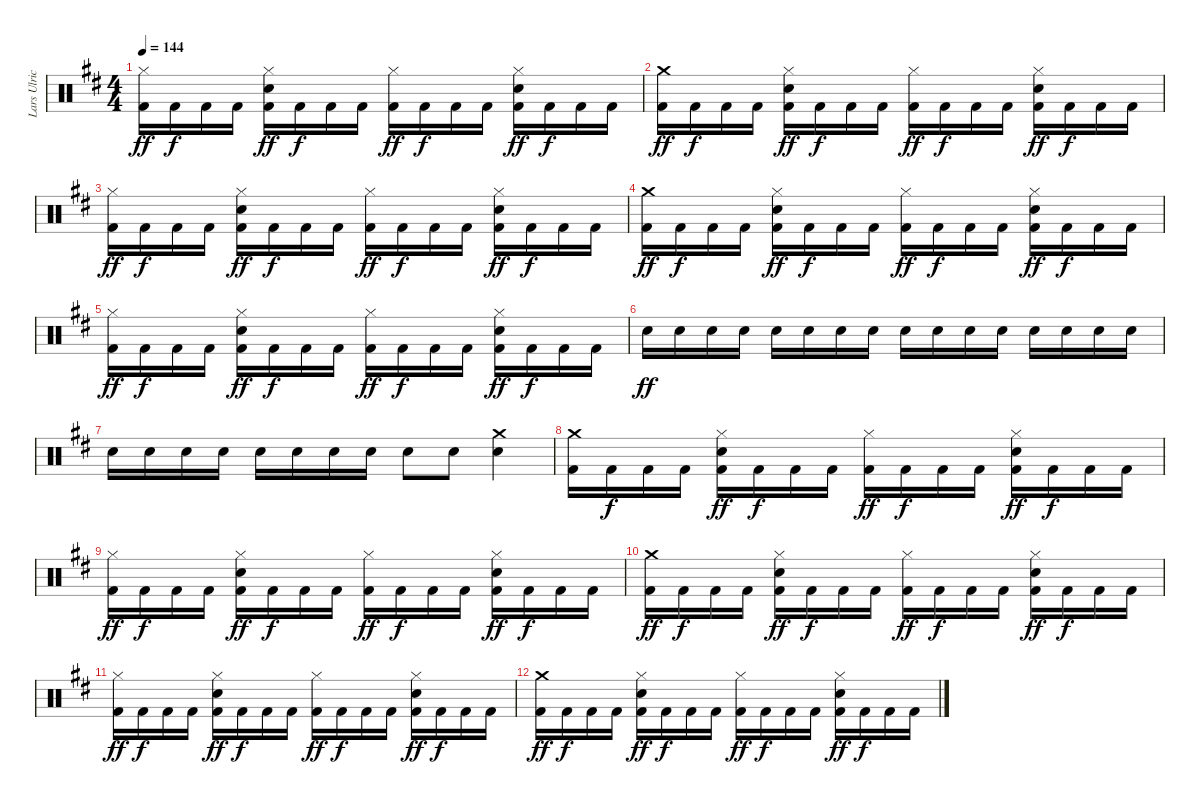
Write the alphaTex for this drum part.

\track ("Lars Ulrich" "Lars Ulric") {instrument percussion}
\staff {score}
\articulation defaults
\ts (4 4)
\tempo 144
\clef neutral
\ks bminor
("Hi-Hat (closed)" "Kick (hit) 2").16{dy ff} "Kick (hit) 2".16{dy f} "Kick (hit) 2".16 "Kick (hit) 2".16 ("Hi-Hat (closed)" "Snare (hit) 2" "Kick (hit) 2").16{dy ff} "Kick (hit) 2".16{dy f} "Kick (hit) 2".16 "Kick (hit) 2".16 ("Hi-Hat (closed)" "Kick (hit) 2").16{dy ff} "Kick (hit) 2".16{dy f} "Kick (hit) 2".16 "Kick (hit) 2".16 ("Hi-Hat (closed)" "Snare (hit) 2" "Kick (hit) 2").16{dy ff} "Kick (hit) 2".16{dy f} "Kick (hit) 2".16 "Kick (hit) 2".16 |
("Crash medium (hit)" "Kick (hit) 2").16{dy ff} "Kick (hit) 2".16{dy f} "Kick (hit) 2".16 "Kick (hit) 2".16 ("Hi-Hat (closed)" "Snare (hit) 2" "Kick (hit) 2").16{dy ff} "Kick (hit) 2".16{dy f} "Kick (hit) 2".16 "Kick (hit) 2".16 ("Hi-Hat (closed)" "Kick (hit) 2").16{dy ff} "Kick (hit) 2".16{dy f} "Kick (hit) 2".16 "Kick (hit) 2".16 ("Hi-Hat (closed)" "Snare (hit) 2" "Kick (hit) 2").16{dy ff} "Kick (hit) 2".16{dy f} "Kick (hit) 2".16 "Kick (hit) 2".16 |
("Hi-Hat (closed)" "Kick (hit) 2").16{dy ff} "Kick (hit) 2".16{dy f} "Kick (hit) 2".16 "Kick (hit) 2".16 ("Hi-Hat (closed)" "Snare (hit) 2" "Kick (hit) 2").16{dy ff} "Kick (hit) 2".16{dy f} "Kick (hit) 2".16 "Kick (hit) 2".16 ("Hi-Hat (closed)" "Kick (hit) 2").16{dy ff} "Kick (hit) 2".16{dy f} "Kick (hit) 2".16 "Kick (hit) 2".16 ("Hi-Hat (closed)" "Snare (hit) 2" "Kick (hit) 2").16{dy ff} "Kick (hit) 2".16{dy f} "Kick (hit) 2".16 "Kick (hit) 2".16 |
("Crash medium (hit)" "Kick (hit) 2").16{dy ff} "Kick (hit) 2".16{dy f} "Kick (hit) 2".16 "Kick (hit) 2".16 ("Hi-Hat (closed)" "Snare (hit) 2" "Kick (hit) 2").16{dy ff} "Kick (hit) 2".16{dy f} "Kick (hit) 2".16 "Kick (hit) 2".16 ("Hi-Hat (closed)" "Kick (hit) 2").16{dy ff} "Kick (hit) 2".16{dy f} "Kick (hit) 2".16 "Kick (hit) 2".16 ("Hi-Hat (closed)" "Snare (hit) 2" "Kick (hit) 2").16{dy ff} "Kick (hit) 2".16{dy f} "Kick (hit) 2".16 "Kick (hit) 2".16 |
("Hi-Hat (closed)" "Kick (hit) 2").16{dy ff} "Kick (hit) 2".16{dy f} "Kick (hit) 2".16 "Kick (hit) 2".16 ("Hi-Hat (closed)" "Snare (hit) 2" "Kick (hit) 2").16{dy ff} "Kick (hit) 2".16{dy f} "Kick (hit) 2".16 "Kick (hit) 2".16 ("Hi-Hat (closed)" "Kick (hit) 2").16{dy ff} "Kick (hit) 2".16{dy f} "Kick (hit) 2".16 "Kick (hit) 2".16 ("Hi-Hat (closed)" "Snare (hit) 2" "Kick (hit) 2").16{dy ff} "Kick (hit) 2".16{dy f} "Kick (hit) 2".16 "Kick (hit) 2".16 |
"Snare (hit) 2".16{dy ff} "Snare (hit) 2".16 "Snare (hit) 2".16 "Snare (hit) 2".16 "Snare (hit) 2".16 "Snare (hit) 2".16 "Snare (hit) 2".16 "Snare (hit) 2".16 "Snare (hit) 2".16 "Snare (hit) 2".16 "Snare (hit) 2".16 "Snare (hit) 2".16 "Snare (hit) 2".16 "Snare (hit) 2".16 "Snare (hit) 2".16 "Snare (hit) 2".16 |
"Snare (hit) 2".16 "Snare (hit) 2".16 "Snare (hit) 2".16 "Snare (hit) 2".16 "Snare (hit) 2".16 "Snare (hit) 2".16 "Snare (hit) 2".16 "Snare (hit) 2".16 "Snare (hit) 2".8 "Snare (hit) 2".8 ("Crash medium (hit)" "Snare (hit) 2").4 |
("Crash medium (hit)" "Kick (hit) 2").16 "Kick (hit) 2".16{dy f} "Kick (hit) 2".16 "Kick (hit) 2".16 ("Hi-Hat (closed)" "Snare (hit) 2" "Kick (hit) 2").16{dy ff} "Kick (hit) 2".16{dy f} "Kick (hit) 2".16 "Kick (hit) 2".16 ("Hi-Hat (closed)" "Kick (hit) 2").16{dy ff} "Kick (hit) 2".16{dy f} "Kick (hit) 2".16 "Kick (hit) 2".16 ("Hi-Hat (closed)" "Snare (hit) 2" "Kick (hit) 2").16{dy ff} "Kick (hit) 2".16{dy f} "Kick (hit) 2".16 "Kick (hit) 2".16 |
("Hi-Hat (closed)" "Kick (hit) 2").16{dy ff} "Kick (hit) 2".16{dy f} "Kick (hit) 2".16 "Kick (hit) 2".16 ("Hi-Hat (closed)" "Snare (hit) 2" "Kick (hit) 2").16{dy ff} "Kick (hit) 2".16{dy f} "Kick (hit) 2".16 "Kick (hit) 2".16 ("Hi-Hat (closed)" "Kick (hit) 2").16{dy ff} "Kick (hit) 2".16{dy f} "Kick (hit) 2".16 "Kick (hit) 2".16 ("Hi-Hat (closed)" "Snare (hit) 2" "Kick (hit) 2").16{dy ff} "Kick (hit) 2".16{dy f} "Kick (hit) 2".16 "Kick (hit) 2".16 |
("Crash medium (hit)" "Kick (hit) 2").16{dy ff} "Kick (hit) 2".16{dy f} "Kick (hit) 2".16 "Kick (hit) 2".16 ("Hi-Hat (closed)" "Snare (hit) 2" "Kick (hit) 2").16{dy ff} "Kick (hit) 2".16{dy f} "Kick (hit) 2".16 "Kick (hit) 2".16 ("Hi-Hat (closed)" "Kick (hit) 2").16{dy ff} "Kick (hit) 2".16{dy f} "Kick (hit) 2".16 "Kick (hit) 2".16 ("Hi-Hat (closed)" "Snare (hit) 2" "Kick (hit) 2").16{dy ff} "Kick (hit) 2".16{dy f} "Kick (hit) 2".16 "Kick (hit) 2".16 |
("Hi-Hat (closed)" "Kick (hit) 2").16{dy ff} "Kick (hit) 2".16{dy f} "Kick (hit) 2".16 "Kick (hit) 2".16 ("Hi-Hat (closed)" "Snare (hit) 2" "Kick (hit) 2").16{dy ff} "Kick (hit) 2".16{dy f} "Kick (hit) 2".16 "Kick (hit) 2".16 ("Hi-Hat (closed)" "Kick (hit) 2").16{dy ff} "Kick (hit) 2".16{dy f} "Kick (hit) 2".16 "Kick (hit) 2".16 ("Hi-Hat (closed)" "Snare (hit) 2" "Kick (hit) 2").16{dy ff} "Kick (hit) 2".16{dy f} "Kick (hit) 2".16 "Kick (hit) 2".16 |
("Crash medium (hit)" "Kick (hit) 2").16{dy ff} "Kick (hit) 2".16{dy f} "Kick (hit) 2".16 "Kick (hit) 2".16 ("Hi-Hat (closed)" "Snare (hit) 2" "Kick (hit) 2").16{dy ff} "Kick (hit) 2".16{dy f} "Kick (hit) 2".16 "Kick (hit) 2".16 ("Hi-Hat (closed)" "Kick (hit) 2").16{dy ff} "Kick (hit) 2".16{dy f} "Kick (hit) 2".16 "Kick (hit) 2".16 ("Hi-Hat (closed)" "Snare (hit) 2" "Kick (hit) 2").16{dy ff} "Kick (hit) 2".16{dy f} "Kick (hit) 2".16 "Kick (hit) 2".16
